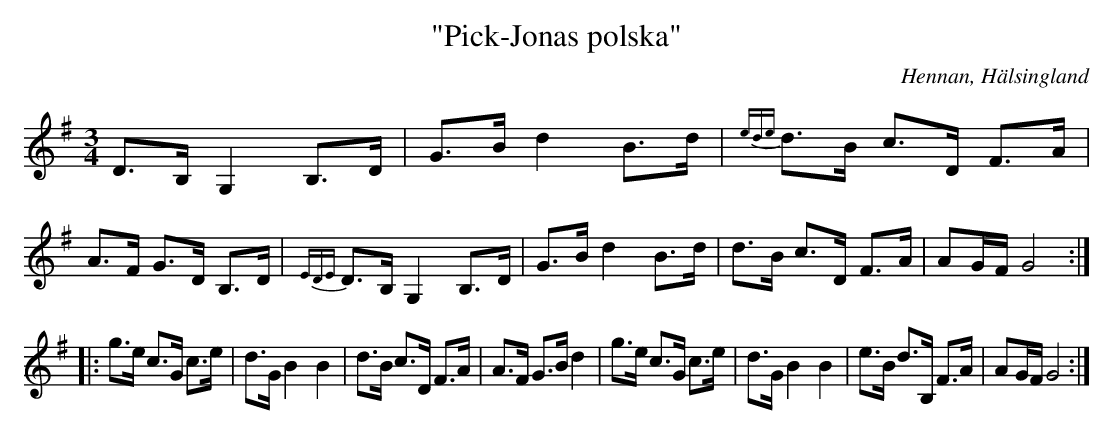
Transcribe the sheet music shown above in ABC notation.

X:1
T: "Pick-Jonas polska"
O: Hennan, Hälsingland
M: 3/4
L: 1/8
K: G
D>B, G,2 B,>D | G>B d2 B>d | {ede}d>B c>D F>A| A>F G>D B,>D|{EDE}D>B, G,2 B,>D|G>B d2 B>d | d>B c>D F>A| AG/F/ G4 :||:
g>e c>G c>e | d>G B2 B2 | d>B c>D F>A|A>F G>B d2|g>e c>G c>e | d>G B2 B2 | e>B d>B, F>A|AG/F/ G4:|]
